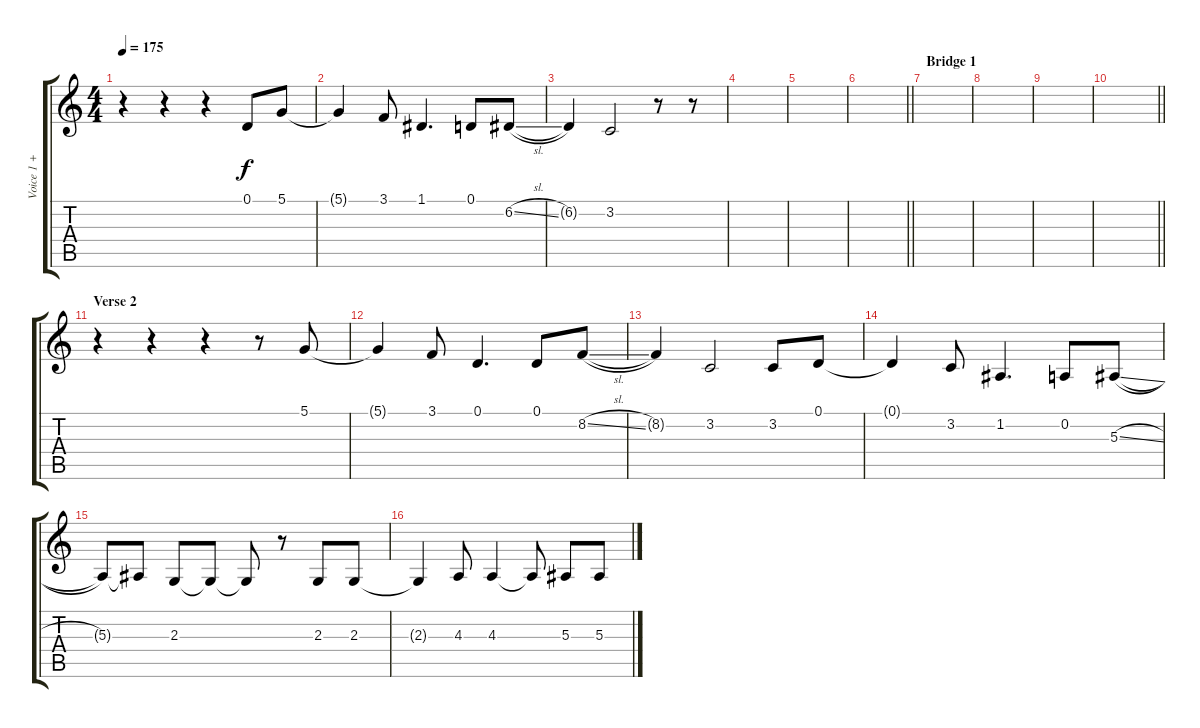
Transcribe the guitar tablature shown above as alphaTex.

\track ("Voice 1 + 2" "Voice 1 + ") {instrument englishhorn}
\staff {score tabs}
\tuning (D4 A3 F3 C3 G2 D2) {hide}
\ts (4 4)
\tempo 175
\clef g2
\ks c
r.4{dy f} r.4 r.4 0.1.8 5.1.8 |
5.1{t}.4 3.1.8 1.1.4{d} 0.1.8 6.2{sl}.8 |
6.2{t}.4 3.2.2 r.8 r.8 |
|
|
\barLineRight lightlight
|
\section ("" "Bridge 1")
|
|
|
\barLineRight lightlight
|
\section ("" "Verse 2")
r.4 r.4 r.4 r.8 5.1.8 |
5.1{t}.4 3.1.8 0.1.4{d} 0.1.8 8.2{sl}.8 |
8.2{t}.4 3.2.2 3.2.8 0.1.8 |
0.1{t}.4 3.2.8 1.2.4{d} 0.2.8 5.3{sl}.8 |
5.3{t}.8 5.3{t}.8 2.3.8 2.3{t}.8 2.3{t}.8 r.8 2.3.8 2.3.8 |
2.3{t}.4 4.3.8 4.3.4 4.3{t}.8 5.3.8 5.3.8
